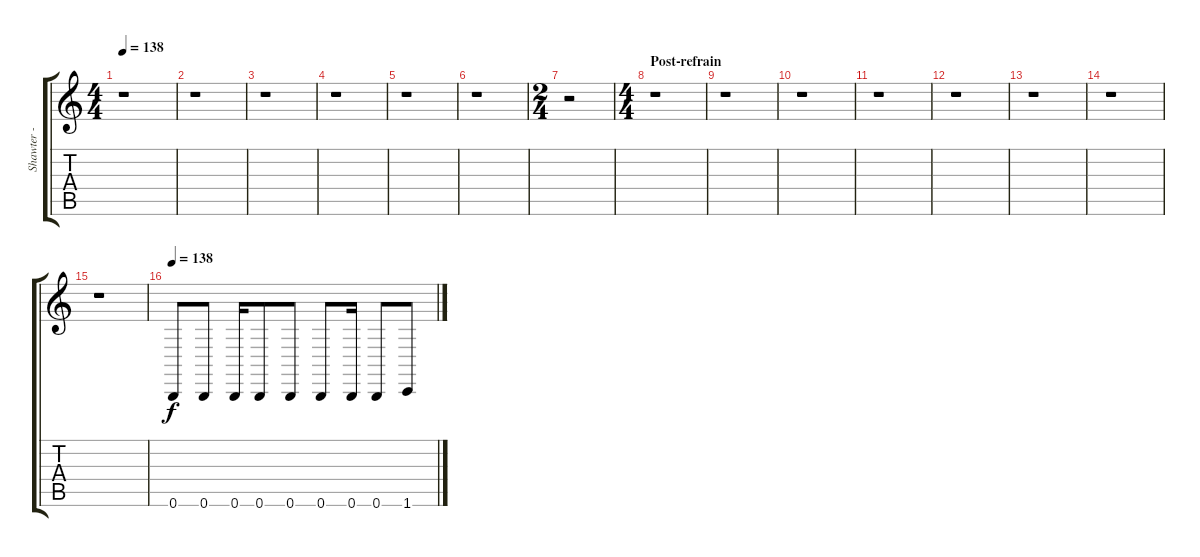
\track ("Shawter - Machines 1" "Shawter - ") {instrument fx4atmosphere}
\staff {score tabs}
\tuning (Db4 Ab3 E3 B2 Gb2 B1) {hide}
\ts (4 4)
\tempo 138
\clef g2
\ks c
r.1{dy f} |
r.1 |
r.1 |
r.1 |
r.1 |
r.1 |
\ts (2 4)
r.2 |
\ts (4 4)
\section ("" "Post-refrain")
r.1 |
r.1 |
r.1 |
r.1 |
r.1 |
r.1 |
r.1 |
r.1 |
\section ("" "")
\tempo 138
0.6.8{volume 12 balance 2 instrument fx4atmosphere} 0.6.8 0.6.16 0.6.8 0.6.8 0.6.8 0.6.16 0.6.8 1.6.8
